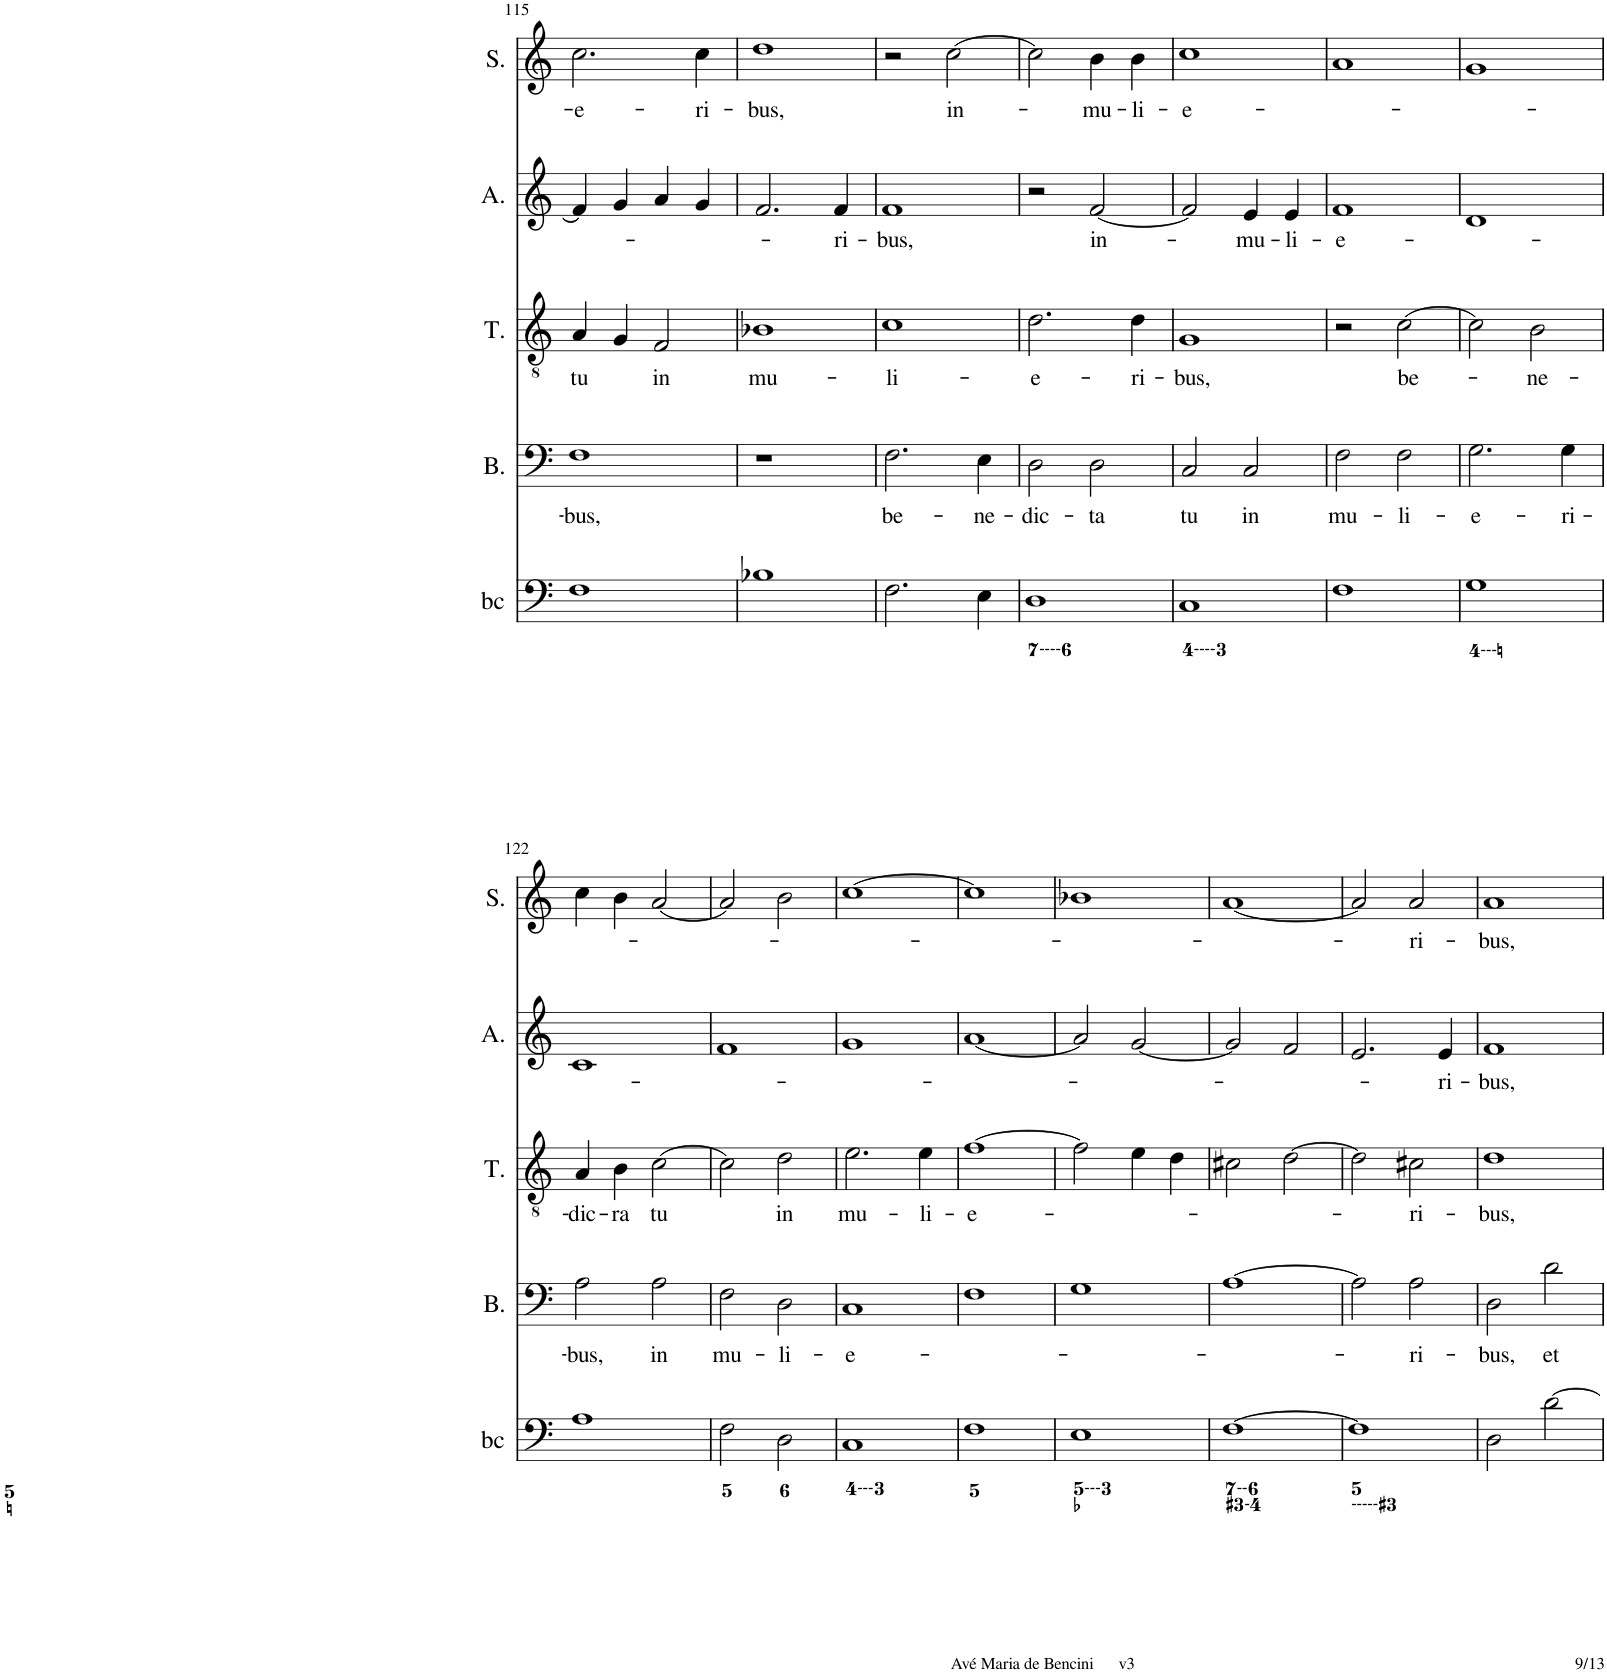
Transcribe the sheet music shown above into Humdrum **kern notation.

**kern	**kern	**text	**kern	**text	**kern	**text	**kern	**text
*part5	*part4	*part4	*part3	*part3	*part2	*part2	*part1	*part1
*staff5	*staff4	*staff4	*staff3	*staff3	*staff2	*staff2	*staff1	*staff1
*I"Continuo	*I"Basse	*	*I"Ténor	*	*I"Alto	*	*I"Soprano	*
*	*I'B.	*	*I'T.	*	*I'A.	*	*I'S.	*
!!LO:PB:g=z
*clefF4	*clefF4	*	*clefGv2	*	*clefG2	*	*clefG2	*
*Trd7c12	*Trd7c12	*	*	*	*	*	*	*
*k[]	*k[]	*	*k[]	*	*k[]	*	*k[]	*
*M2/2	*M2/2	*	*M2/2	*	*M2/2	*	*M2/2	*
*met(c|)	*met(c|)	*	*met(c|)	*	*met(c|)	*	*met(c|)	*
=115	=115	=115	=115	=115	=115	=115	=115	=115
!	!	!LO:LY:b	!	!LO:LY:b	!	!	!	!LO:LY:b
1F	1F	-bus,	4A/	tu	4f/]	.	2.cc\	-e-
.	.	.	4G/	.	4g/	.	.	.
!	!	!	!	!LO:LY:b	!	!	!	!
.	.	.	2F/	in	4a/	.	.	.
!	!	!	!	!	!	!	!	!LO:LY:b
.	.	.	.	.	4g/	.	4cc\	-ri-
=116	=116	=116	=116	=116	=116	=116	=116	=116
!	!	!	!	!LO:LY:b	!	!	!	!LO:LY:b
1B-X	1r	.	1B-X	mu-	2.f/	.	1dd	-bus,
!	!	!	!	!	!	!LO:LY:b	!	!
.	.	.	.	.	4f/	-ri-	.	.
=117	=117	=117	=117	=117	=117	=117	=117	=117
!	!	!LO:LY:b	!	!LO:LY:b	!	!LO:LY:b	!	!
2.F\	2.F\	be-	1c	-li-	1f	-bus,	2r	.
!	!	!	!	!	!	!	!	!LO:LY:b
.	.	.	.	.	.	.	[2cc\	in-
!	!	!LO:LY:b	!	!	!	!	!	!
4E\	4E\	-ne-	.	.	.	.	.	.
=118	=118	=118	=118	=118	=118	=118	=118	=118
!	!	!LO:LY:b	!	!LO:LY:b	!	!	!	!
1D	2D\	-dic-	2.d\	-e-	2r	.	2cc\]	.
!	!	!LO:LY:b	!	!	!	!LO:LY:b	!	!LO:LY:b
.	2D\	-ta	.	.	[2f/	in-	4b\	-mu-
!	!	!	!	!LO:LY:b	!	!	!	!LO:LY:b
.	.	.	4d\	-ri-	.	.	4b\	-li-
=119	=119	=119	=119	=119	=119	=119	=119	=119
!	!	!LO:LY:b	!	!LO:LY:b	!	!	!	!LO:LY:b
1C	2C/	tu	1G	-bus,	2f/]	.	1cc	-e-
!	!	!LO:LY:b	!	!	!	!LO:LY:b	!	!
.	2C/	in	.	.	4e/	-mu-	.	.
!	!	!	!	!	!	!LO:LY:b	!	!
.	.	.	.	.	4e/	-li-	.	.
=120	=120	=120	=120	=120	=120	=120	=120	=120
!	!	!LO:LY:b	!	!	!	!LO:LY:b	!	!
1F	2F\	mu-	2r	.	1f	-e-	1a	.
!	!	!LO:LY:b	!	!LO:LY:b	!	!	!	!
.	2F\	-li-	[2c\	be-	.	.	.	.
=121	=121	=121	=121	=121	=121	=121	=121	=121
!	!	!LO:LY:b	!	!	!	!	!	!
1G	2.G\	-e-	2c\]	.	1d	.	1g	.
!	!	!	!	!LO:LY:b	!	!	!	!
.	.	.	2B\	-ne-	.	.	.	.
!	!	!LO:LY:b	!	!	!	!	!	!
.	4G\	-ri-	.	.	.	.	.	.
!!LO:LB:g=z
=122	=122	=122	=122	=122	=122	=122	=122	=122
!	!	!LO:LY:b	!	!LO:LY:b	!	!	!	!
1A	2A\	-bus,	4A/	-dic-	1c	.	4cc\	.
!	!	!	!	!LO:LY:b	!	!	!	!
.	.	.	4B\	-ra	.	.	4b\	.
!	!	!LO:LY:b	!	!LO:LY:b	!	!	!	!
.	2A\	in	[2c\	tu	.	.	[2a/	.
=123	=123	=123	=123	=123	=123	=123	=123	=123
!	!	!LO:LY:b	!	!	!	!	!	!
2F\	2F\	mu-	2c\]	.	1f	.	2a/]	.
!	!	!LO:LY:b	!	!LO:LY:b	!	!	!	!
2D\	2D\	-li-	2d\	in	.	.	2b\	.
=124	=124	=124	=124	=124	=124	=124	=124	=124
!	!	!LO:LY:b	!	!LO:LY:b	!	!	!	!
1C	1C	-e-	2.e\	mu-	1g	.	[1cc	.
!	!	!	!	!LO:LY:b	!	!	!	!
.	.	.	4e\	-li-	.	.	.	.
=125	=125	=125	=125	=125	=125	=125	=125	=125
!	!	!	!	!LO:LY:b	!	!	!	!
1F	1F	.	[1f	-e-	[1a	.	1cc]	.
=126	=126	=126	=126	=126	=126	=126	=126	=126
1E	1G	.	2f\]	.	2a/]	.	1b-X	.
.	.	.	4e\	.	[2g/	.	.	.
.	.	.	4d\	.	.	.	.	.
=127	=127	=127	=127	=127	=127	=127	=127	=127
[1F	[1A	.	2c#X\	.	2g/]	.	[1a	.
.	.	.	[2d\	.	2f/	.	.	.
=128	=128	=128	=128	=128	=128	=128	=128	=128
1F]	2A\]	.	2d\]	.	2.e/	.	2a/]	.
!	!	!LO:LY:b	!	!LO:LY:b	!	!	!	!LO:LY:b
.	2A\	-ri-	2c#X\	-ri-	.	.	2a/	-ri-
!	!	!	!	!	!	!LO:LY:b	!	!
.	.	.	.	.	4e/	-ri-	.	.
=129	=129	=129	=129	=129	=129	=129	=129	=129
!	!	!LO:LY:b	!	!LO:LY:b	!	!LO:LY:b	!	!LO:LY:b
2D\	2D\	-bus,	1d	-bus,	1f	-bus,	1a	-bus,
!	!	!LO:LY:b	!	!	!	!	!	!
[2d\	2d\	et	.	.	.	.	.	.
=	=	=	=	=	=	=	=	=
*-	*-	*-	*-	*-	*-	*-	*-	*-
